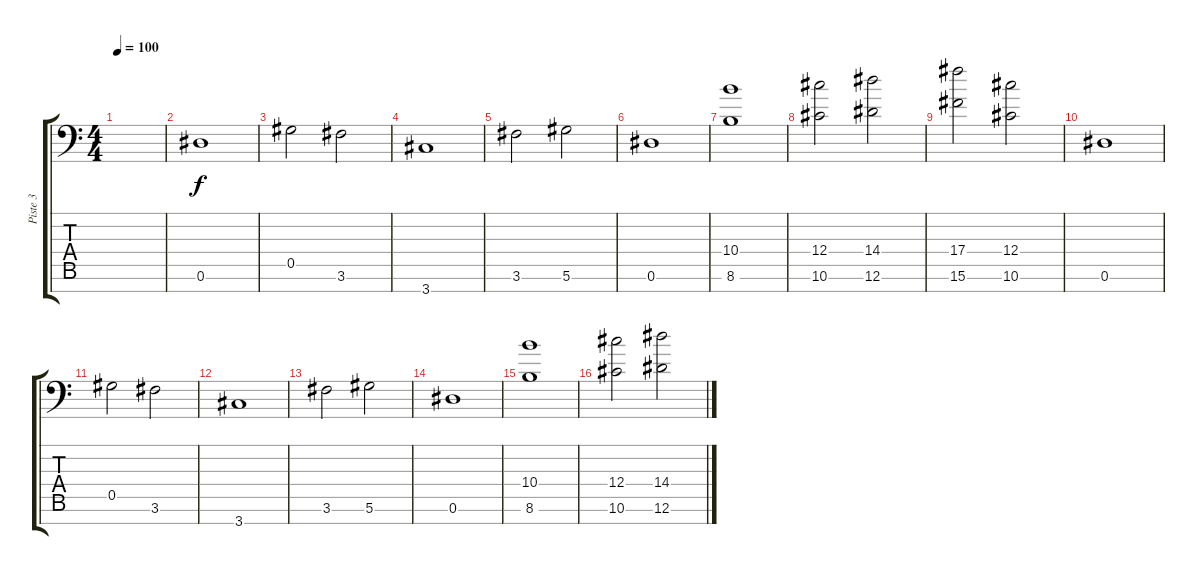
\track ("Piste 3" "Piste 3") {instrument overdrivenguitar}
\staff {score tabs}
\tuning (Eb4 Bb3 Gb3 Db3 Ab2 Eb2 Bb1) {hide}
\ts (4 4)
\tempo 100
\clef f4
\ks c
|
0.6.1 |
0.5.2 3.6.2 |
3.7.1 |
3.6.2 5.6.2 |
0.6.1 |
(10.4 8.6).1 |
(12.4 10.6).2 (14.4 12.6).2 |
(17.4 15.6).2 (12.4 10.6).2 |
0.6.1 |
0.5.2 3.6.2 |
3.7.1 |
3.6.2 5.6.2 |
0.6.1 |
(10.4 8.6).1 |
(12.4 10.6).2 (14.4 12.6).2
